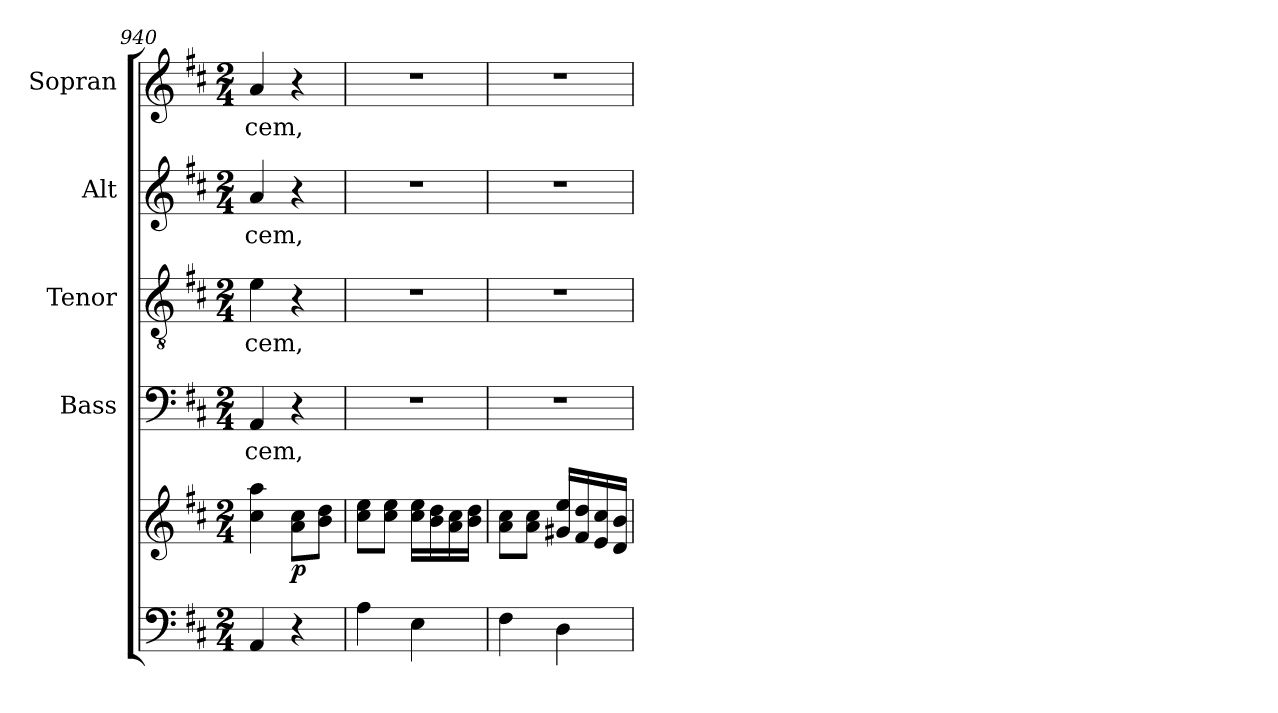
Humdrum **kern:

**kern	**kern	**dynam	**kern	**text	**kern	**text	**kern	**text	**kern	**text
*part5	*part5	*part5	*part4	*part4	*part3	*part3	*part2	*part2	*part1	*part1
*staff6	*staff5	*staff5/6	*staff4	*staff4	*staff3	*staff3	*staff2	*staff2	*staff1	*staff1
*	*	*	*I"Bass	*	*I"Tenor	*	*I"Alt	*	*I"Sopran	*
*	*	*	*I'B.	*	*I'T.	*	*I'A.	*	*I'S.	*
!!LO:PB:g=z
*clefF4	*clefG2	*	*clefF4	*	*clefGv2	*	*clefG2	*	*clefG2	*
*k[f#c#]	*k[f#c#]	*	*k[f#c#]	*	*k[f#c#]	*	*k[f#c#]	*	*k[f#c#]	*
*D:	*D:	*	*D:	*	*D:	*	*D:	*	*D:	*
*M2/4	*M2/4	*	*M2/4	*	*M2/4	*	*M2/4	*	*M2/4	*
=940	=940	=940	=940	=940	=940	=940	=940	=940	=940	=940
!	!	!	!	!LO:LY:b	!	!LO:LY:b	!	!LO:LY:b	!	!LO:LY:b
4AA/	4cc#\ 4aa\	.	4AA/	-cem,	4e\	-cem,	4a/	-cem,	4a/	-cem,
!	!	!LO:DY:b	!	!	!	!	!	!	!	!
4r	8a\ 8cc#\L	p	4r	.	4r	.	4r	.	4r	.
.	8b\ 8dd\J	.	.	.	.	.	.	.	.	.
=941	=941	=941	=941	=941	=941	=941	=941	=941	=941	=941
4A\	8cc#\ 8ee\L	.	2r	.	2r	.	2r	.	2r	.
.	8cc#\ 8ee\J	.	.	.	.	.	.	.	.	.
4E\	16cc#\ 16ee\LL	.	.	.	.	.	.	.	.	.
.	16b\ 16dd\	.	.	.	.	.	.	.	.	.
.	16a\ 16cc#\	.	.	.	.	.	.	.	.	.
.	16b\ 16dd\JJ	.	.	.	.	.	.	.	.	.
=942	=942	=942	=942	=942	=942	=942	=942	=942	=942	=942
4F#\	8a\ 8cc#\L	.	2r	.	2r	.	2r	.	2r	.
.	8a\ 8cc#\J	.	.	.	.	.	.	.	.	.
4D\	16g#X/ 16ee/LL	.	.	.	.	.	.	.	.	.
.	16f#/ 16dd/	.	.	.	.	.	.	.	.	.
.	16e/ 16cc#/	.	.	.	.	.	.	.	.	.
.	16d/ 16b/JJ	.	.	.	.	.	.	.	.	.
=	=	=	=	=	=	=	=	=	=	=
*-	*-	*-	*-	*-	*-	*-	*-	*-	*-	*-
